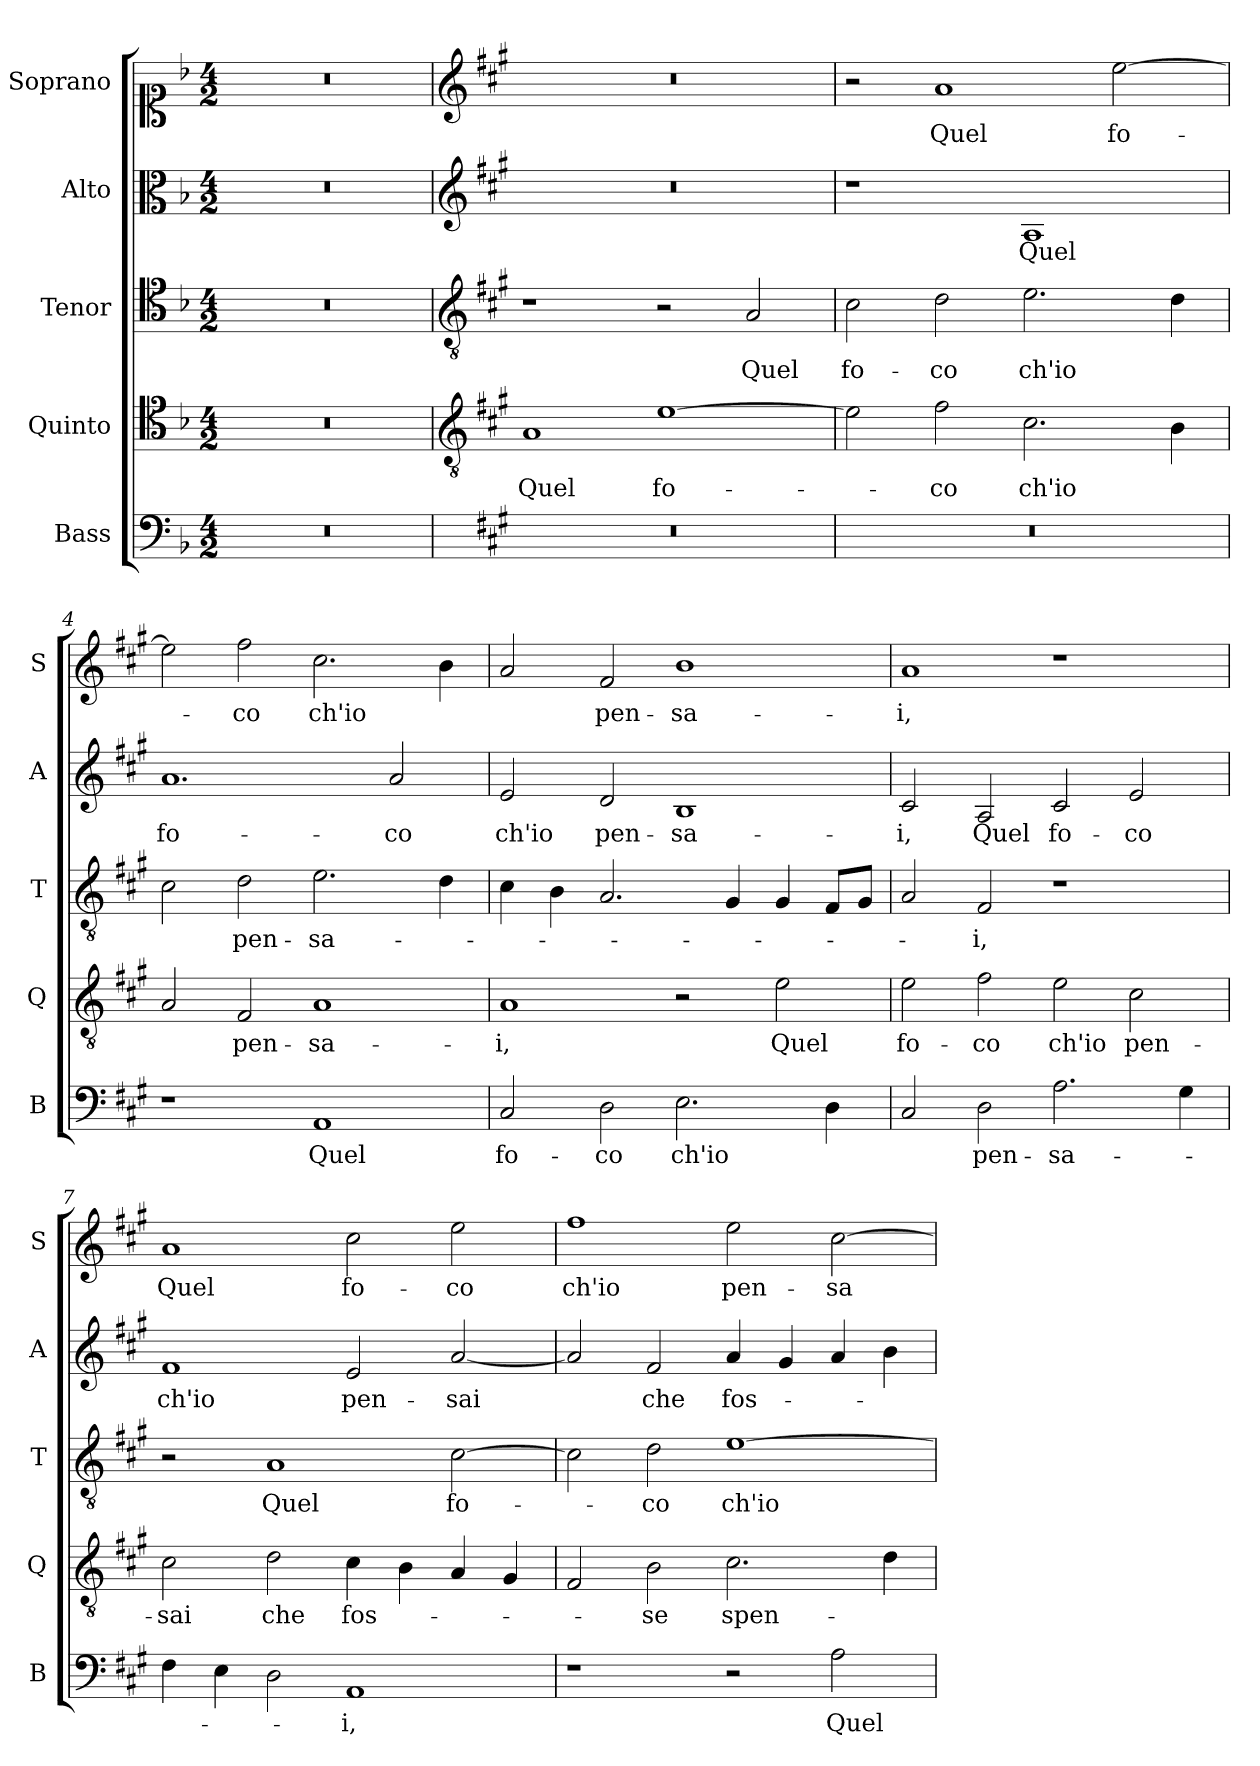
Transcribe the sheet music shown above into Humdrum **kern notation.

**kern	**text	**kern	**text	**kern	**text	**kern	**text	**kern	**text
*part5	*part5	*part4	*part4	*part3	*part3	*part2	*part2	*part1	*part1
*staff5	*staff5	*staff4	*staff4	*staff3	*staff3	*staff2	*staff2	*staff1	*staff1
*I"Bass	*	*I"Quinto	*	*I"Tenor	*	*I"Alto	*	*I"Soprano	*
*I'B	*	*I'Q	*	*I'T	*	*I'A	*	*I'S	*
*clefF4	*	*clefC4	*	*clefC4	*	*clefC3	*	*clefC1	*
*k[b-]	*	*k[b-]	*	*k[b-]	*	*k[b-]	*	*k[b-]	*
*F:	*	*F:	*	*F:	*	*F:	*	*F:	*
*M4/2	*	*M4/2	*	*M4/2	*	*M4/2	*	*M4/2	*
=1	=1	=1	=1	=1	=1	=1	=1	=1	=1
0r	.	0r	.	0r	.	0r	.	0r	.
=2	=2	=2	=2	=2	=2	=2	=2	=2	=2
*	*	*clefGv2	*	*clefGv2	*	*clefG2	*	*clefG2	*
*k[f#c#g#]	*	*k[f#c#g#]	*	*k[f#c#g#]	*	*k[f#c#g#]	*	*k[f#c#g#]	*
*A:	*	*A:	*	*A:	*	*A:	*	*A:	*
!	!	!	!LO:LY:b	!	!	!	!	!	!
0r	.	1A	Quel	1r	.	0r	.	0r	.
!	!	!	!LO:LY:b	!	!	!	!	!	!
.	.	[1e	fo-	2r	.	.	.	.	.
!	!	!	!	!	!LO:LY:b	!	!	!	!
.	.	.	.	2A/	Quel	.	.	.	.
=3	=3	=3	=3	=3	=3	=3	=3	=3	=3
!	!	!	!	!	!LO:LY:b	!	!	!	!
0r	.	2e\]	.	2c#\	fo-	1r	.	2r	.
!	!	!	!LO:LY:b	!	!LO:LY:b	!	!	!	!LO:LY:b
.	.	2f#\	-co	2d\	-co	.	.	1a	Quel
!	!	!	!LO:LY:b	!	!LO:LY:b	!	!LO:LY:b	!	!
.	.	2.c#\	ch'io	2.e\	ch'io	1A	Quel	.	.
!	!	!	!	!	!	!	!	!	!LO:LY:b
.	.	.	.	.	.	.	.	[2ee\	fo-
.	.	4B\	.	4d\	.	.	.	.	.
=4	=4	=4	=4	=4	=4	=4	=4	=4	=4
!	!	!	!	!	!	!	!LO:LY:b	!	!
1r	.	2A/	.	2c#\	.	1.a	fo-	2ee\]	.
!	!	!	!LO:LY:b	!	!LO:LY:b	!	!	!	!LO:LY:b
.	.	2F#/	pen-	2d\	pen-	.	.	2ff#\	-co
!	!LO:LY:b	!	!LO:LY:b	!	!LO:LY:b	!	!	!	!LO:LY:b
1AA	Quel	1A	-sa-	2.e\	-sa-	.	.	2.cc#\	ch'io
!	!	!	!	!	!	!	!LO:LY:b	!	!
.	.	.	.	.	.	2a/	-co	.	.
.	.	.	.	4d\	.	.	.	4b\	.
!!LO:LB:g=z
=5	=5	=5	=5	=5	=5	=5	=5	=5	=5
!	!LO:LY:b	!	!LO:LY:b	!	!	!	!LO:LY:b	!	!
2C#/	fo-	1A	-i,	4c#\	.	2e/	ch'io	2a/	.
.	.	.	.	4B\	.	.	.	.	.
!	!LO:LY:b	!	!	!	!	!	!LO:LY:b	!	!LO:LY:b
2D\	-co	.	.	2.A/	.	2d/	pen-	2f#/	pen-
!	!LO:LY:b	!	!	!	!	!	!LO:LY:b	!	!LO:LY:b
2.E\	ch'io	2r	.	.	.	1B	-sa-	1b	-sa-
.	.	.	.	4G#/	.	.	.	.	.
!	!	!	!LO:LY:b	!	!	!	!	!	!
.	.	2e\	Quel	4G#/	.	.	.	.	.
4D\	.	.	.	8F#/L	.	.	.	.	.
.	.	.	.	8G#/J	.	.	.	.	.
=6	=6	=6	=6	=6	=6	=6	=6	=6	=6
!	!	!	!LO:LY:b	!	!	!	!LO:LY:b	!	!LO:LY:b
2C#/	.	2e\	fo-	2A/	.	2c#/	-i,	1a	-i,
!	!LO:LY:b	!	!LO:LY:b	!	!LO:LY:b	!	!LO:LY:b	!	!
2D\	pen-	2f#\	-co	2F#/	-i,	2A/	Quel	.	.
!	!LO:LY:b	!	!LO:LY:b	!	!	!	!LO:LY:b	!	!
2.A\	-sa-	2e\	ch'io	1r	.	2c#/	fo-	1r	.
!	!	!	!LO:LY:b	!	!	!	!LO:LY:b	!	!
.	.	2c#\	pen-	.	.	2e/	-co	.	.
4G#\	.	.	.	.	.	.	.	.	.
=7	=7	=7	=7	=7	=7	=7	=7	=7	=7
!	!	!	!LO:LY:b	!	!	!	!LO:LY:b	!	!LO:LY:b
4F#\	.	2c#\	-sai	2r	.	1f#	ch'io	1a	Quel
4E\	.	.	.	.	.	.	.	.	.
!	!	!	!LO:LY:b	!	!LO:LY:b	!	!	!	!
2D\	.	2d\	che	1A	Quel	.	.	.	.
!	!LO:LY:b	!	!LO:LY:b	!	!	!	!LO:LY:b	!	!LO:LY:b
1AA	-i,	4c#\	fos-	.	.	2e/	pen-	2cc#\	fo-
.	.	4B\	.	.	.	.	.	.	.
!	!	!	!	!	!LO:LY:b	!	!LO:LY:b	!	!LO:LY:b
.	.	4A/	.	[2c#\	fo-	[2a/	-sai	2ee\	-co
.	.	4G#/	.	.	.	.	.	.	.
!!LO:PB:g=z
=8	=8	=8	=8	=8	=8	=8	=8	=8	=8
!	!	!	!	!	!	!	!	!	!LO:LY:b
1r	.	2F#/	.	2c#\]	.	2a/]	.	1ff#	ch'io
!	!	!	!LO:LY:b	!	!LO:LY:b	!	!LO:LY:b	!	!
.	.	2B\	-se	2d\	-co	2f#/	che	.	.
!	!	!	!LO:LY:b	!	!LO:LY:b	!	!LO:LY:b	!	!LO:LY:b
2r	.	2.c#\	spen-	[1e	ch'io	4a/	fos-	2ee\	pen-
.	.	.	.	.	.	4g#/	.	.	.
!	!LO:LY:b	!	!	!	!	!	!	!	!LO:LY:b
2A\	Quel	.	.	.	.	4a/	.	[2cc#\	-sa-
.	.	4d\	.	.	.	4b\	.	.	.
=	=	=	=	=	=	=	=	=	=
*-	*-	*-	*-	*-	*-	*-	*-	*-	*-
